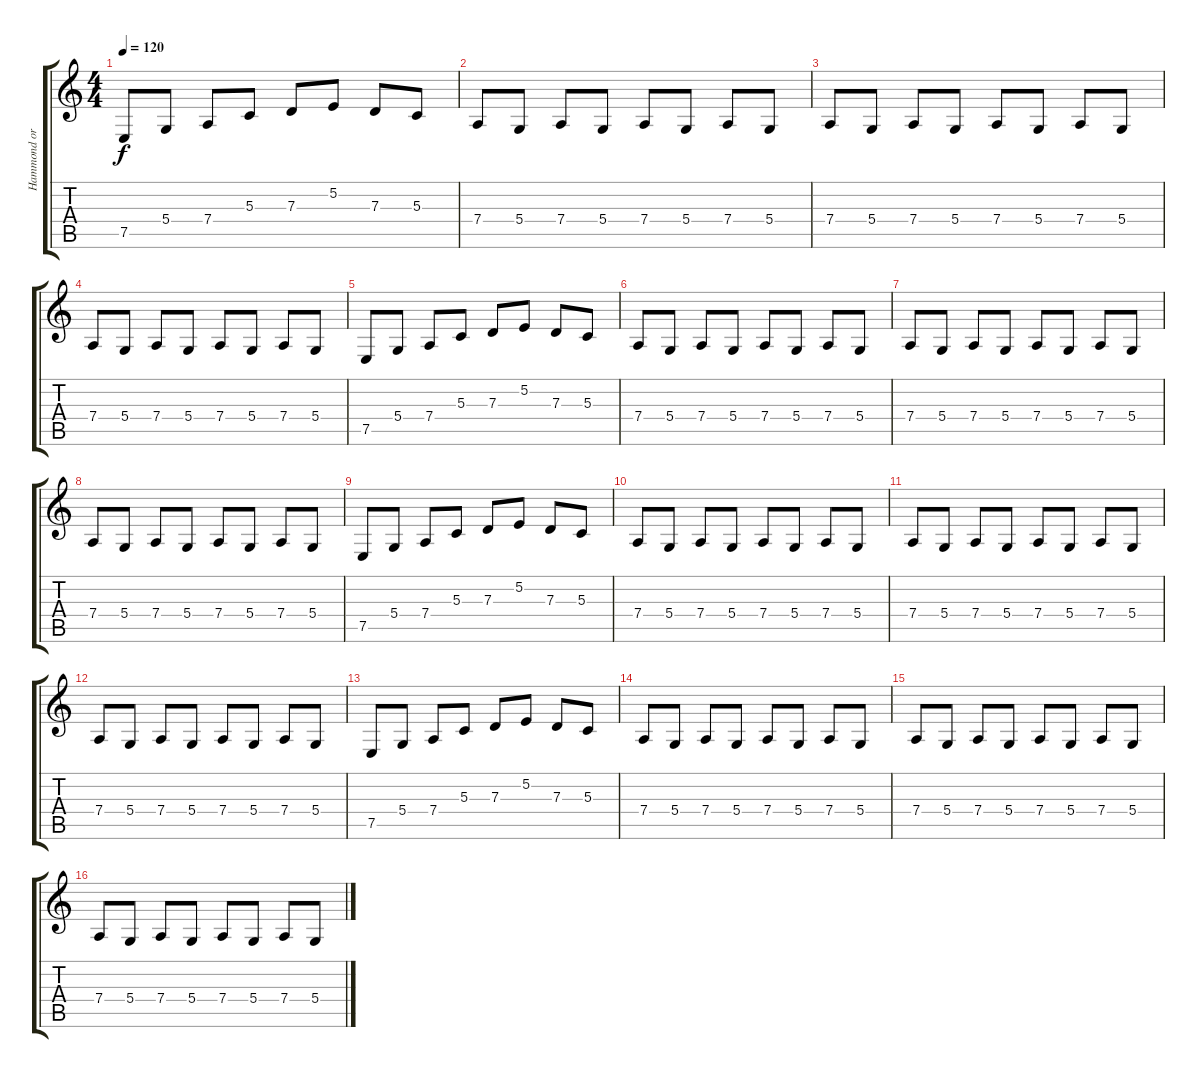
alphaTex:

\track ("Hammond organ" "Hammond or") {instrument drawbarorgan}
\staff {score tabs}
\tuning (E4 B3 G3 D3 A2 E2) {hide}
\ts (4 4)
\tempo 120
\clef g2
\ks c
7.5.8{dy f} 5.4.8 7.4.8 5.3.8 7.3.8 5.2.8 7.3.8 5.3.8 |
7.4.8 5.4.8 7.4.8 5.4.8 7.4.8 5.4.8 7.4.8 5.4.8 |
7.4.8 5.4.8 7.4.8 5.4.8 7.4.8 5.4.8 7.4.8 5.4.8 |
7.4.8 5.4.8 7.4.8 5.4.8 7.4.8 5.4.8 7.4.8 5.4.8 |
7.5.8 5.4.8 7.4.8 5.3.8 7.3.8 5.2.8 7.3.8 5.3.8 |
7.4.8 5.4.8 7.4.8 5.4.8 7.4.8 5.4.8 7.4.8 5.4.8 |
7.4.8 5.4.8 7.4.8 5.4.8 7.4.8 5.4.8 7.4.8 5.4.8 |
7.4.8 5.4.8 7.4.8 5.4.8 7.4.8 5.4.8 7.4.8 5.4.8 |
7.5.8 5.4.8 7.4.8 5.3.8 7.3.8 5.2.8 7.3.8 5.3.8 |
7.4.8 5.4.8 7.4.8 5.4.8 7.4.8 5.4.8 7.4.8 5.4.8 |
7.4.8 5.4.8 7.4.8 5.4.8 7.4.8 5.4.8 7.4.8 5.4.8 |
7.4.8 5.4.8 7.4.8 5.4.8 7.4.8 5.4.8 7.4.8 5.4.8 |
7.5.8 5.4.8 7.4.8 5.3.8 7.3.8 5.2.8 7.3.8 5.3.8 |
7.4.8 5.4.8 7.4.8 5.4.8 7.4.8 5.4.8 7.4.8 5.4.8 |
7.4.8 5.4.8 7.4.8 5.4.8 7.4.8 5.4.8 7.4.8 5.4.8 |
7.4.8 5.4.8 7.4.8 5.4.8 7.4.8 5.4.8 7.4.8 5.4.8
